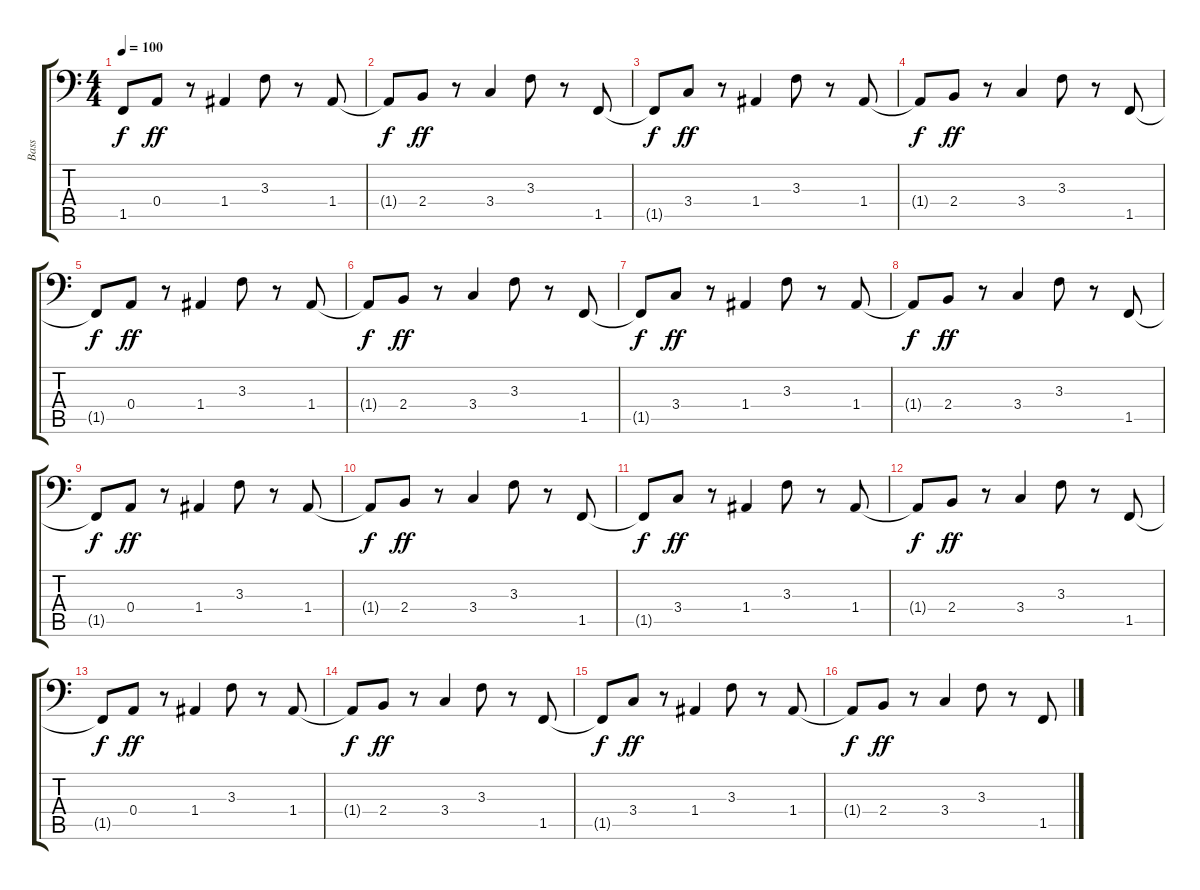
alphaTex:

\track ("Bass" "Bass") {instrument electricbasspick}
\staff {score tabs}
\tuning (C3 G2 D2 A1 E1 B0) {hide}
\ts (4 4)
\tempo 100
\clef f4
\ks c
1.5{t}.8{dy f} 0.4.8{dy ff} r.8 1.4.4 3.3.8 r.8 1.4.8 |
1.4{t}.8{dy f} 2.4.8{dy ff} r.8 3.4.4 3.3.8 r.8 1.5.8 |
1.5{t}.8{dy f} 3.4.8{dy ff} r.8 1.4.4 3.3.8 r.8 1.4.8 |
1.4{t}.8{dy f} 2.4.8{dy ff} r.8 3.4.4 3.3.8 r.8 1.5.8 |
1.5{t}.8{dy f} 0.4.8{dy ff} r.8 1.4.4 3.3.8 r.8 1.4.8 |
1.4{t}.8{dy f} 2.4.8{dy ff} r.8 3.4.4 3.3.8 r.8 1.5.8 |
1.5{t}.8{dy f} 3.4.8{dy ff} r.8 1.4.4 3.3.8 r.8 1.4.8 |
1.4{t}.8{dy f} 2.4.8{dy ff} r.8 3.4.4 3.3.8 r.8 1.5.8 |
1.5{t}.8{dy f} 0.4.8{dy ff} r.8 1.4.4 3.3.8 r.8 1.4.8 |
1.4{t}.8{dy f} 2.4.8{dy ff} r.8 3.4.4 3.3.8 r.8 1.5.8 |
1.5{t}.8{dy f} 3.4.8{dy ff} r.8 1.4.4 3.3.8 r.8 1.4.8 |
1.4{t}.8{dy f} 2.4.8{dy ff} r.8 3.4.4 3.3.8 r.8 1.5.8 |
1.5{t}.8{dy f} 0.4.8{dy ff} r.8 1.4.4 3.3.8 r.8 1.4.8 |
1.4{t}.8{dy f} 2.4.8{dy ff} r.8 3.4.4 3.3.8 r.8 1.5.8 |
1.5{t}.8{dy f} 3.4.8{dy ff} r.8 1.4.4 3.3.8 r.8 1.4.8 |
1.4{t}.8{dy f} 2.4.8{dy ff} r.8 3.4.4 3.3.8 r.8 1.5.8
